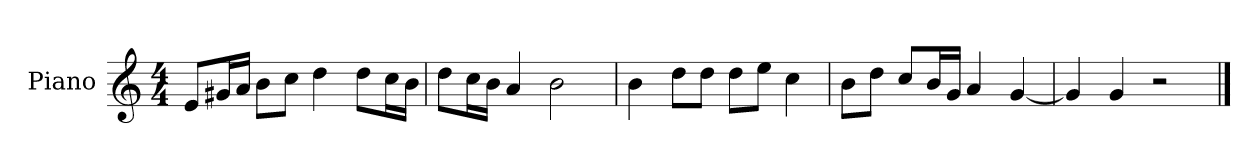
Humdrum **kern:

**kern
*part1
*staff1
*I"Piano
*I'P-no
*clefG2
*k[]
*M4/4
*MM90
=1
8e/L
16g#X/L
16a/JJ
8b\L
8cc\J
4dd\
8dd\L
16cc\L
16b\JJ
=2
8dd\L
16cc\L
16b\JJ
4a/
2b\
=3
4b\
8dd\L
8dd\J
8dd\L
8ee\J
4cc\
=4
8b\L
8dd\J
8cc/L
16b/L
16g/JJ
4a/
[4g/
=5
4g/]
4g/
2r
==
*-
